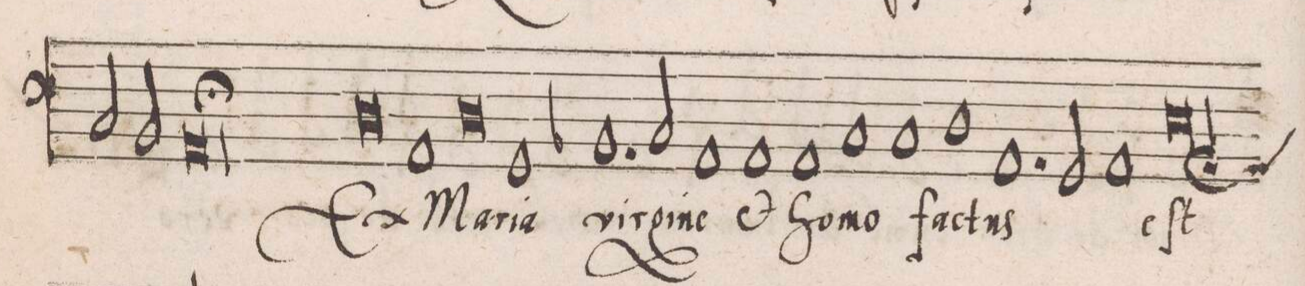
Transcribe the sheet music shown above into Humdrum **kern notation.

**kern	**text
*I"BASSVS	*
*clefF4	*
*k[]	*
*met(C|)	*
*M2/1	*
2C/	.
2BB/	.
=63-	=63-
0AA/;	.
=64-	=64-
0D\	Ex
=65-	=65-
1AA/	Ma-
0D\	-ri-
=66-	=66-
1GG/	-a
=67-	=67-
1.BB-X/	vir-
2C/	-gi-
=68-	=68-
1AA/	-ne
1AA/	e(t)
=69-	=69-
1AA/	ho-
1C/	-mo
=70-	=70-
1C/	.
1D\	fac-
=71-	=71-
1.AA/	-tus
2GG/	.
=72-	=72-
1AA/	.
[1E\;l	eſt
=73-	=73-
0E]	.
*-	*-
